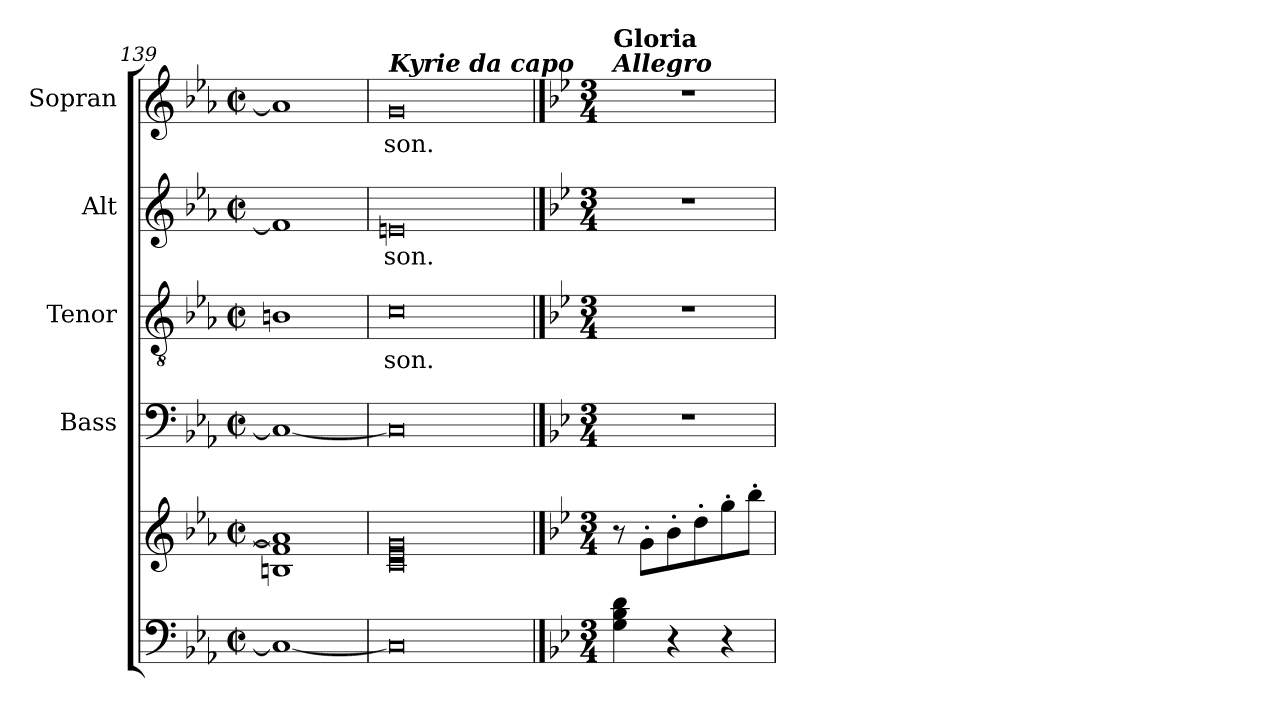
**kern	**kern	**kern	**text	**kern	**text	**kern	**text	**kern	**text
*part5	*part5	*part4	*part4	*part3	*part3	*part2	*part2	*part1	*part1
*staff6	*staff5	*staff4	*staff4	*staff3	*staff3	*staff2	*staff2	*staff1	*staff1
*	*	*I"Bass	*	*I"Tenor	*	*I"Alt	*	*I"Sopran	*
*	*	*I'B.	*	*I'T.	*	*I'A.	*	*I'S.	*
*clefF4	*clefG2	*clefF4	*	*clefGv2	*	*clefG2	*	*clefG2	*
*k[b-e-a-]	*k[b-e-a-]	*k[b-e-a-]	*	*k[b-e-a-]	*	*k[b-e-a-]	*	*k[b-e-a-]	*
*E-:	*E-:	*E-:	*	*E-:	*	*E-:	*	*E-:	*
*M2/2	*M2/2	*M2/2	*	*M2/2	*	*M2/2	*	*M2/2	*
*met(c|)	*met(c|)	*met(c|)	*	*met(c|)	*	*met(c|)	*	*met(c|)	*
=139	=139	=139	=139	=139	=139	=139	=139	=139	=139
*	*^	*	*	*	*	*	*	*	*
1C_	1a-]	1Bn 1f]	1C_	.	1Bn	.	1f]	.	1a-]	.
=140	=140	=140	=140	=140	=140	=140	=140	=140	=140	=140
!	!	!	!	!	!	!	!	!	!LO:TX:a:Bi:t=Kyrie da capo	!
!	!	!	!	!	!	!LO:LY:b	!	!LO:LY:b	!	!LO:LY:b
*	*v	*v	*	*	*	*	*	*	*	*
0C]	0c 0e- 0g	0C]	.	0c	-son.	0en	-son.	0g	-son.
!!LO:PB:g=z
==141	==141	==141	==141	==141	==141	==141	==141	==141	==141
*k[b-e-]	*k[b-e-]	*k[b-e-]	*	*k[b-e-]	*	*k[b-e-]	*	*k[b-e-]	*
*B-:	*B-:	*B-:	*	*B-:	*	*B-:	*	*B-:	*
*M3/4	*M3/4	*M3/4	*	*M3/4	*	*M3/4	*	*M3/4	*
!	!	!	!	!	!	!	!	!LO:TX:a:Bi:t=Allegro	!
!	!	!	!	!	!	!	!	!LO:TX:a:B:t=Gloria	!
4G\ 4B-\ 4d\	8r	2.r	.	2.r	.	2.r	.	2.r	.
.	8g'>\L	.	.	.	.	.	.	.	.
4r	8b-'>\	.	.	.	.	.	.	.	.
.	8dd'>\	.	.	.	.	.	.	.	.
4r	8gg'>\	.	.	.	.	.	.	.	.
.	8bb-'>\J	.	.	.	.	.	.	.	.
=	=	=	=	=	=	=	=	=	=
*-	*-	*-	*-	*-	*-	*-	*-	*-	*-
